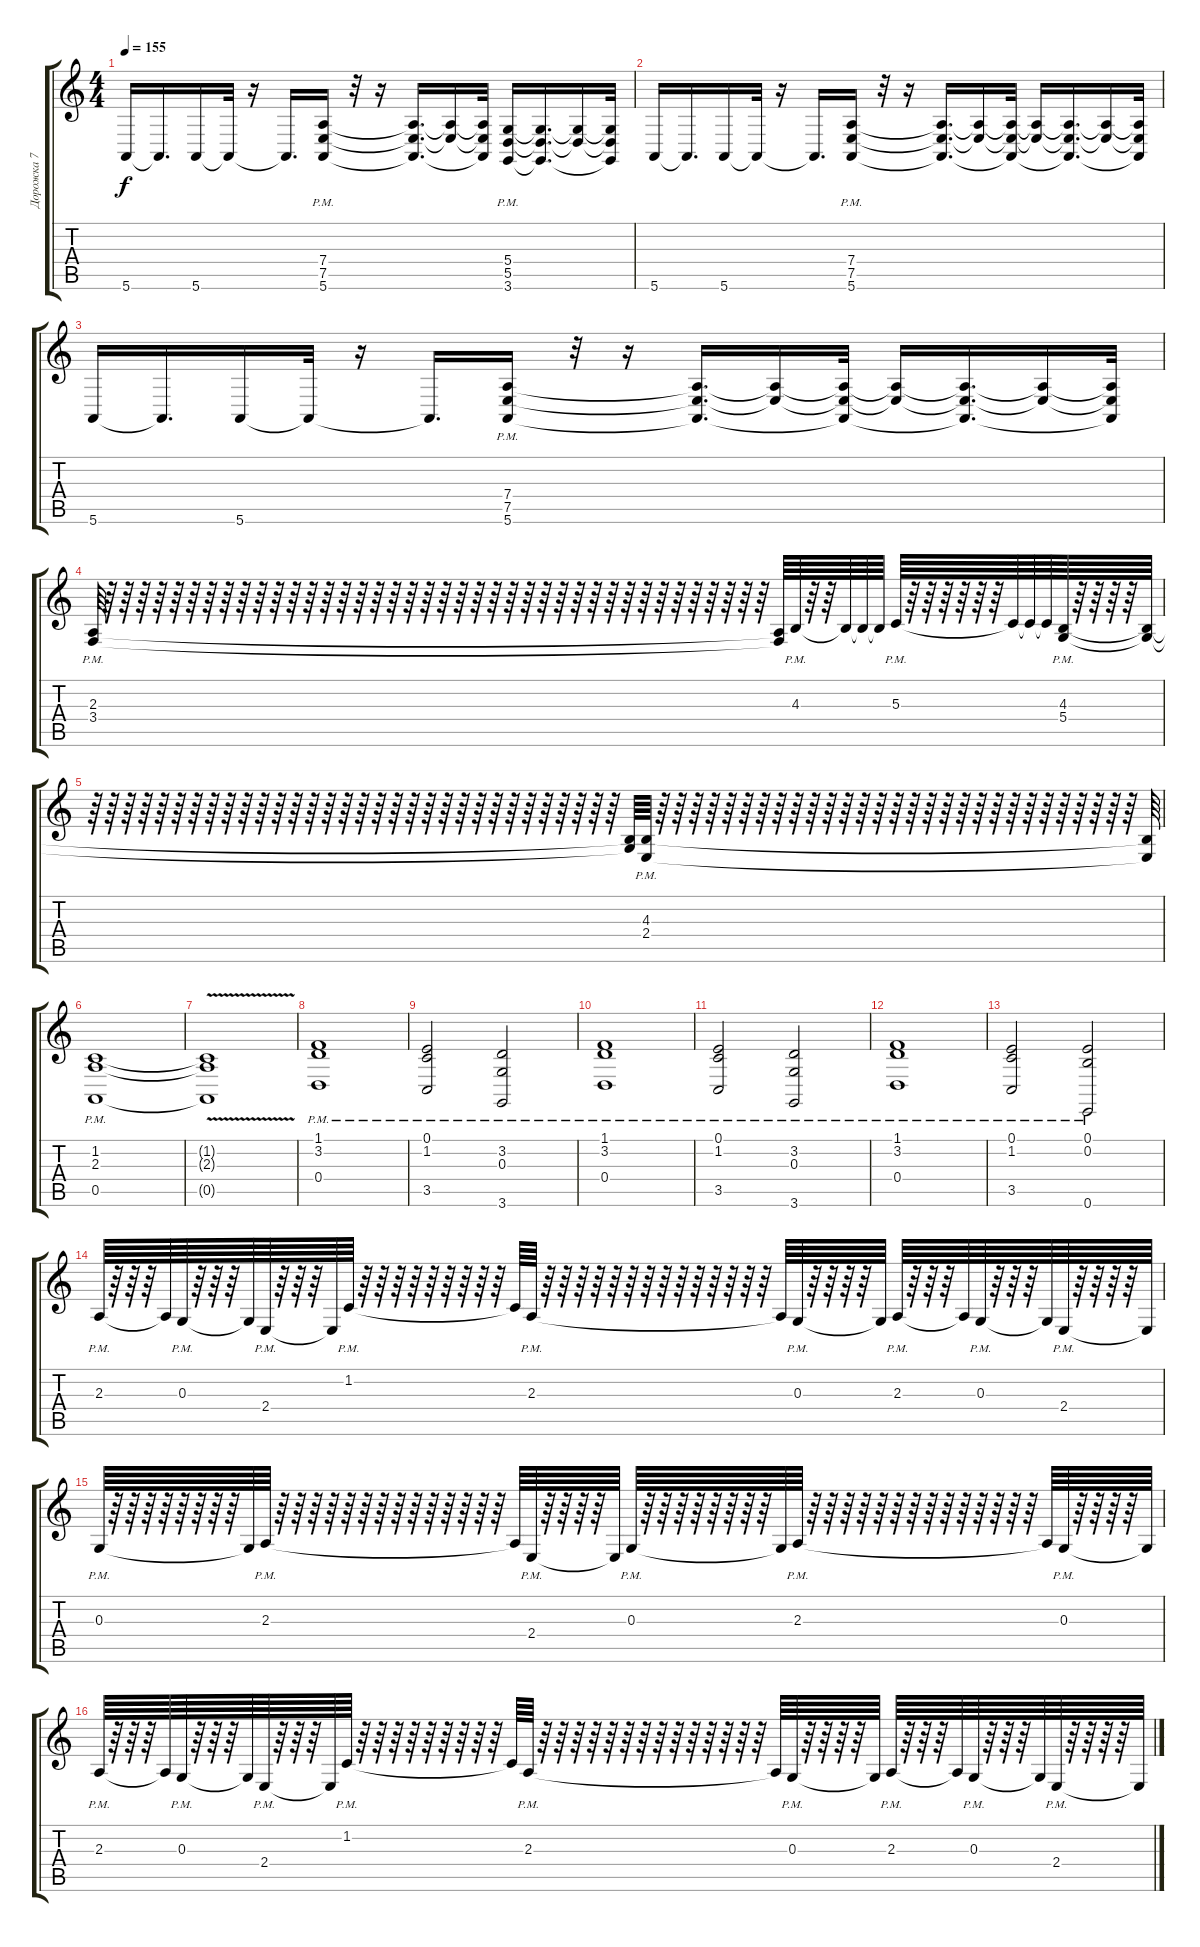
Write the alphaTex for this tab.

\track ("Дорожка 7" "Дорожка 7") {instrument drawbarorgan}
\staff {score tabs}
\tuning (E4 B3 G3 D3 A2 E2) {hide}
\ts (4 4)
\tempo 155
\clef g2
\ks c
5.6.16{dy f} 5.6{t}.16{d} 5.6.16 5.6{t}.32 r.16 5.6{t}.16{d} (7.4{pm} 7.5{pm} 5.6{pm}).16 r.32 r.16 (7.4{t} 7.5{t} 5.6{t}).16{d} (7.4{t} 7.5{t}).16 (7.4{t} 7.5{t} 5.6{t}).32 (5.4{pm} 5.5{pm} 3.6{pm}).16 (5.4{t} 5.5{t} 3.6{t}).16{d} (5.4{t} 5.5{t}).16 (5.4{t} 5.5{t} 3.6{t}).32 |
5.6.16 5.6{t}.16{d} 5.6.16 5.6{t}.32 r.16 5.6{t}.16{d} (7.4{pm} 7.5{pm} 5.6{pm}).16 r.32 r.16 (7.4{t} 7.5{t} 5.6{t}).16{d} (7.4{t} 7.5{t}).16 (7.4{t} 7.5{t} 5.6{t}).32 (7.4{t} 7.5{t}).16 (7.4{t} 7.5{t} 5.6{t}).16{d} (7.4{t} 7.5{t}).16 (7.4{t} 7.5{t} 5.6{t}).32 |
5.6.16 5.6{t}.16{d} 5.6.16 5.6{t}.32 r.16 5.6{t}.16{d} (7.4{pm} 7.5{pm} 5.6{pm}).16 r.32 r.16 (7.4{t} 7.5{t} 5.6{t}).16{d} (7.4{t} 7.5{t}).16 (7.4{t} 7.5{t} 5.6{t}).32 (7.4{t} 7.5{t}).16 (7.4{t} 7.5{t} 5.6{t}).16{d} (7.4{t} 7.5{t}).16 (7.4{t} 7.5{t} 5.6{t}).32 |
(2.3{pm} 3.4{pm}).64 r.64 r.64 r.64 r.64 r.64 r.64 r.64 r.64 r.64 r.64 r.64 r.64 r.64 r.64 r.64 r.64 r.64 r.64 r.64 r.64 r.64 r.64 r.64 r.64 r.64 r.64 r.64 r.64 r.64 r.64 r.64 r.64 r.64 r.64 r.64 r.64 r.64 r.64 r.64 r.64 (2.3{t} 3.4{t}).64 4.3{pm}.64 r.64 r.64 4.3{t}.64 4.3{t}.64 4.3{t}.64 5.3{pm}.64 r.64 r.64 r.64 r.64 r.64 r.64 5.3{t}.64 5.3{t}.64 5.3{t}.64 (4.3{pm} 5.4{pm}).64 r.64 r.64 r.64 r.64 (4.3{t} 5.4{t}).64 |
r.64 r.64 r.64 r.64 r.64 r.64 r.64 r.64 r.64 r.64 r.64 r.64 r.64 r.64 r.64 r.64 r.64 r.64 r.64 r.64 r.64 r.64 r.64 r.64 r.64 r.64 r.64 r.64 r.64 r.64 r.64 r.64 (4.3{t} 5.4{t}).64 (4.3{pm} 2.4{pm}).64 r.64 r.64 r.64 r.64 r.64 r.64 r.64 r.64 r.64 r.64 r.64 r.64 r.64 r.64 r.64 r.64 r.64 r.64 r.64 r.64 r.64 r.64 r.64 r.64 r.64 r.64 r.64 r.64 r.64 (4.3{t} 2.4{t}).64 |
(1.2{pm} 2.3{pm} 0.5{pm}).1 |
(1.2{v t} 2.3{v t} 0.5{v t}).1 |
(1.1{pm} 3.2{pm} 0.4{pm}).1 |
(0.1{pm} 1.2{pm} 3.5{pm}).2 (3.2{pm} 0.3{pm} 3.6{pm}).2 |
(1.1{pm} 3.2{pm} 0.4{pm}).1 |
(0.1{pm} 1.2{pm} 3.5{pm}).2 (3.2{pm} 0.3{pm} 3.6{pm}).2 |
(1.1{pm} 3.2{pm} 0.4{pm}).1 |
(0.1{pm} 1.2{pm} 3.5{pm}).2 (0.1{pm} 0.2{pm} 0.6{pm}).2 |
2.3{pm}.64 r.64 r.64 r.64 2.3{t}.64 0.3{pm}.64 r.64 r.64 r.64 0.3{t}.64 2.4{pm}.64 r.64 r.64 r.64 2.4{t}.64 1.2{pm}.64 r.64 r.64 r.64 r.64 r.64 r.64 r.64 r.64 r.64 1.2{t}.64 2.3{pm}.64 r.64 r.64 r.64 r.64 r.64 r.64 r.64 r.64 r.64 r.64 r.64 r.64 r.64 r.64 2.3{t}.64 0.3{pm}.64 r.64 r.64 r.64 r.64 0.3{t}.64 2.3{pm}.64 r.64 r.64 r.64 2.3{t}.64 0.3{pm}.64 r.64 r.64 r.64 0.3{t}.64 2.4{pm}.64 r.64 r.64 r.64 r.64 2.4{t}.64 |
0.3{pm}.64 r.64 r.64 r.64 r.64 r.64 r.64 r.64 r.64 0.3{t}.64 2.3{pm}.64 r.64 r.64 r.64 r.64 r.64 r.64 r.64 r.64 r.64 r.64 r.64 r.64 r.64 r.64 2.3{t}.64 2.4{pm}.64 r.64 r.64 r.64 r.64 2.4{t}.64 0.3{pm}.64 r.64 r.64 r.64 r.64 r.64 r.64 r.64 r.64 0.3{t}.64 2.3{pm}.64 r.64 r.64 r.64 r.64 r.64 r.64 r.64 r.64 r.64 r.64 r.64 r.64 r.64 r.64 2.3{t}.64 0.3{pm}.64 r.64 r.64 r.64 r.64 0.3{t}.64 |
2.3{pm}.64 r.64 r.64 r.64 2.3{t}.64 0.3{pm}.64 r.64 r.64 r.64 0.3{t}.64 2.4{pm}.64 r.64 r.64 r.64 2.4{t}.64 1.2{pm}.64 r.64 r.64 r.64 r.64 r.64 r.64 r.64 r.64 r.64 1.2{t}.64 2.3{pm}.64 r.64 r.64 r.64 r.64 r.64 r.64 r.64 r.64 r.64 r.64 r.64 r.64 r.64 r.64 2.3{t}.64 0.3{pm}.64 r.64 r.64 r.64 r.64 0.3{t}.64 2.3{pm}.64 r.64 r.64 r.64 2.3{t}.64 0.3{pm}.64 r.64 r.64 r.64 0.3{t}.64 2.4{pm}.64 r.64 r.64 r.64 r.64 2.4{t}.64
